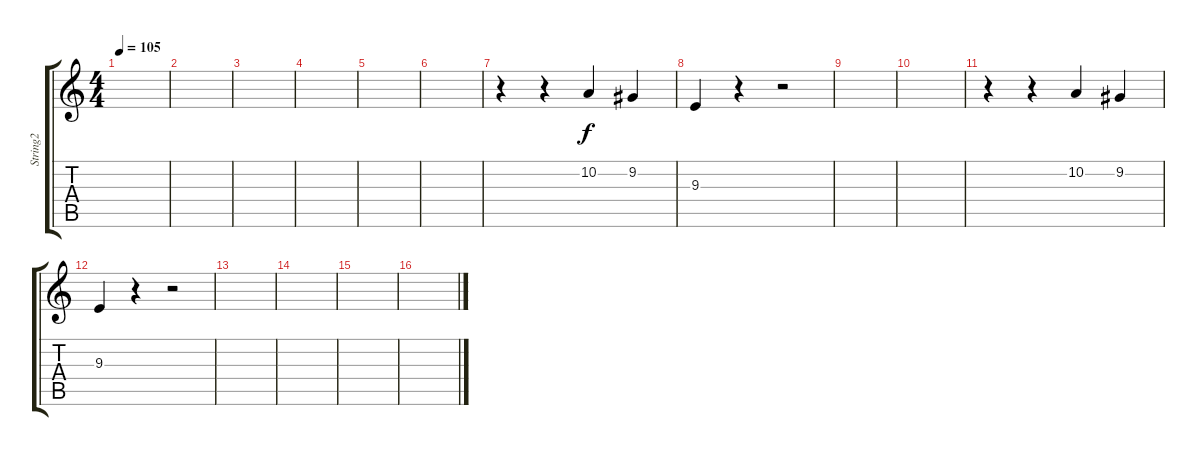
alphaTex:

\track ("String2" "String2") {instrument synthvoice}
\staff {score tabs}
\tuning (E4 B3 G3 D3 A2 E2) {hide}
\ts (4 4)
\tempo 105
\clef g2
\ks c
|
|
|
|
|
|
r.4 r.4 10.2.4 9.2.4 |
9.3.4 r.4 r.2 |
|
|
r.4 r.4 10.2.4 9.2.4 |
9.3.4 r.4 r.2 |
|
|
|
\section ("" "")
